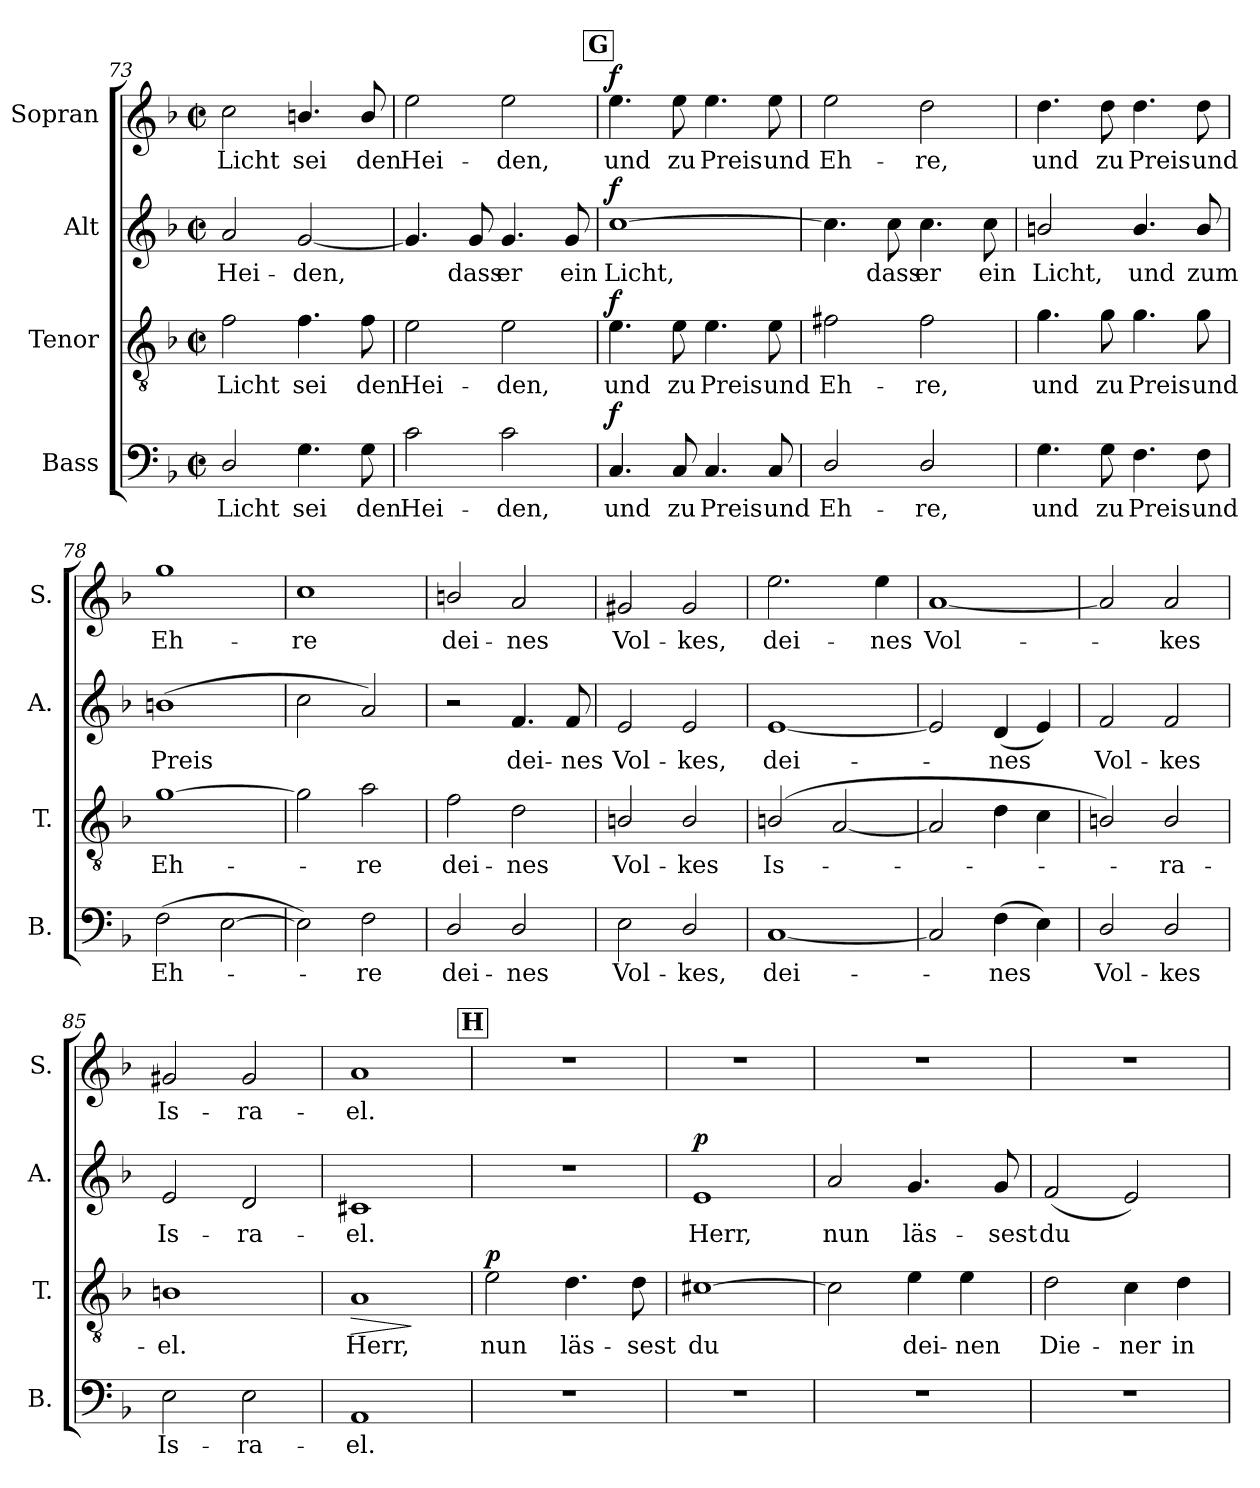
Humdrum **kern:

**kern	**text	**dynam	**kern	**text	**dynam	**kern	**text	**dynam	**kern	**text	**dynam
*part4	*part4	*part4	*part3	*part3	*part3	*part2	*part2	*part2	*part1	*part1	*part1
*staff4	*staff4	*staff4	*staff3	*staff3	*staff3	*staff2	*staff2	*staff2	*staff1	*staff1	*staff1
*I"Bass	*	*	*I"Tenor	*	*	*I"Alt	*	*	*I"Sopran	*	*
*I'B.	*	*	*I'T.	*	*	*I'A.	*	*	*I'S.	*	*
*clefF4	*	*	*clefGv2	*	*	*clefG2	*	*	*clefG2	*	*
*ITrd1c2	*	*	*ITrd1c2	*	*	*ITrd1c2	*	*	*ITrd1c2	*	*
*k[b-e-a-]	*	*	*k[b-e-a-]	*	*	*k[b-e-a-]	*	*	*k[b-e-a-]	*	*
*M2/2	*	*	*M2/2	*	*	*M2/2	*	*	*M2/2	*	*
*met(c|)	*	*	*met(c|)	*	*	*met(c|)	*	*	*met(c|)	*	*
=73	=73	=73	=73	=73	=73	=73	=73	=73	=73	=73	=73
!	!LO:LY:b	!	!	!LO:LY:b	!	!	!LO:LY:b	!	!	!LO:LY:b	!
2C/	Licht	.	2e-\	Licht	.	2g/	Hei-	.	2b-\	Licht	.
!	!LO:LY:b	!	!	!LO:LY:b	!	!	!LO:LY:b	!	!	!LO:LY:b	!
4.F\	sei	.	4.e-\	sei	.	[2f/	-den,	.	4.an/	sei	.
!	!LO:LY:b	!	!	!LO:LY:b	!	!	!	!	!	!LO:LY:b	!
8F\	den	.	8e-\	den	.	.	.	.	8a/	den	.
=74	=74	=74	=74	=74	=74	=74	=74	=74	=74	=74	=74
!	!LO:LY:b	!	!	!LO:LY:b	!	!	!	!	!	!LO:LY:b	!
2B-\	Hei-	.	2d\	Hei-	.	4.f/]	.	.	2dd\	Hei-	.
!	!	!	!	!	!	!	!LO:LY:b	!	!	!	!
.	.	.	.	.	.	8f/	dass	.	.	.	.
!	!LO:LY:b	!	!	!LO:LY:b	!	!	!LO:LY:b	!	!	!LO:LY:b	!
2B-\	-den,	.	2d\	-den,	.	4.f/	er	.	2dd\	-den,	.
!	!	!	!	!	!	!	!LO:LY:b	!	!	!	!
.	.	.	.	.	.	8f/	ein	.	.	.	.
!!LO:REH:place=s1:a:B:fs=14:t=G
=75	=75	=75	=75	=75	=75	=75	=75	=75	=75	=75	=75
!	!LO:LY:b	!LO:DY:a	!	!LO:LY:b	!LO:DY:a	!	!LO:LY:b	!LO:DY:a	!	!LO:LY:b	!LO:DY:a
4.BB-/	und	f	4.d\	und	f	[1b-	Licht,	f	4.dd\	und	f
!	!LO:LY:b	!	!	!LO:LY:b	!	!	!	!	!	!LO:LY:b	!
8BB-/	zu	.	8d\	zu	.	.	.	.	8dd\	zu	.
!	!LO:LY:b	!	!	!LO:LY:b	!	!	!	!	!	!LO:LY:b	!
4.BB-/	Preis	.	4.d\	Preis	.	.	.	.	4.dd\	Preis	.
!	!LO:LY:b	!	!	!LO:LY:b	!	!	!	!	!	!LO:LY:b	!
8BB-/	und	.	8d\	und	.	.	.	.	8dd\	und	.
!!LO:LB:g=z
=76	=76	=76	=76	=76	=76	=76	=76	=76	=76	=76	=76
!	!LO:LY:b	!	!	!LO:LY:b	!	!	!	!	!	!LO:LY:b	!
2C/	Eh-	.	2en\	Eh-	.	4.b-\]	.	.	2dd\	Eh-	.
!	!	!	!	!	!	!	!LO:LY:b	!	!	!	!
.	.	.	.	.	.	8b-\	dass	.	.	.	.
!	!LO:LY:b	!	!	!LO:LY:b	!	!	!LO:LY:b	!	!	!LO:LY:b	!
2C/	-re,	.	2e\	-re,	.	4.b-\	er	.	2cc\	-re,	.
!	!	!	!	!	!	!	!LO:LY:b	!	!	!	!
.	.	.	.	.	.	8b-\	ein	.	.	.	.
=77	=77	=77	=77	=77	=77	=77	=77	=77	=77	=77	=77
!	!LO:LY:b	!	!	!LO:LY:b	!	!	!LO:LY:b	!	!	!LO:LY:b	!
4.F\	und	.	4.f\	und	.	2an/	Licht,	.	4.cc\	und	.
!	!LO:LY:b	!	!	!LO:LY:b	!	!	!	!	!	!LO:LY:b	!
8F\	zu	.	8f\	zu	.	.	.	.	8cc\	zu	.
!	!LO:LY:b	!	!	!LO:LY:b	!	!	!LO:LY:b	!	!	!LO:LY:b	!
4.E-\	Preis	.	4.f\	Preis	.	4.a/	und	.	4.cc\	Preis	.
!	!LO:LY:b	!	!	!LO:LY:b	!	!	!LO:LY:b	!	!	!LO:LY:b	!
8E-\	und	.	8f\	und	.	8a/	zum	.	8cc\	und	.
=78	=78	=78	=78	=78	=78	=78	=78	=78	=78	=78	=78
!	!LO:LY:b	!	!	!LO:LY:b	!	!	!LO:LY:b	!	!	!LO:LY:b	!
(>2E-\	Eh-	.	[1f	Eh-	.	(>1an	Preis	.	1ff	Eh-	.
[2D\	.	.	.	.	.	.	.	.	.	.	.
=79	=79	=79	=79	=79	=79	=79	=79	=79	=79	=79	=79
!	!	!	!	!	!	!	!	!	!	!LO:LY:b	!
2D\])	.	.	2f\]	.	.	2b-\	.	.	1b-	-re	.
!	!LO:LY:b	!	!	!LO:LY:b	!	!	!	!	!	!	!
2E-\	-re	.	2g\	-re	.	2g/)	.	.	.	.	.
=80	=80	=80	=80	=80	=80	=80	=80	=80	=80	=80	=80
!	!LO:LY:b	!	!	!LO:LY:b	!	!	!	!	!	!LO:LY:b	!
2C/	dei-	.	2e-\	dei-	.	2r	.	.	2an/	dei-	.
!	!LO:LY:b	!	!	!LO:LY:b	!	!	!LO:LY:b	!	!	!LO:LY:b	!
2C/	-nes	.	2c\	-nes	.	4.e-/	dei-	.	2g/	-nes	.
!	!	!	!	!	!	!	!LO:LY:b	!	!	!	!
.	.	.	.	.	.	8e-/	-nes	.	.	.	.
=81	=81	=81	=81	=81	=81	=81	=81	=81	=81	=81	=81
!	!LO:LY:b	!	!	!LO:LY:b	!	!	!LO:LY:b	!	!	!LO:LY:b	!
2D\	Vol-	.	2An/	Vol-	.	2d/	Vol-	.	2f#X/	Vol-	.
!	!LO:LY:b	!	!	!LO:LY:b	!	!	!LO:LY:b	!	!	!LO:LY:b	!
2C/	-kes,	.	2A/	-kes	.	2d/	-kes,	.	2f#/	-kes,	.
!!LO:LB:g=z
=82	=82	=82	=82	=82	=82	=82	=82	=82	=82	=82	=82
!	!LO:LY:b	!	!	!LO:LY:b	!	!	!LO:LY:b	!	!	!LO:LY:b	!
[1BB-	dei-	.	(>2An/	Is-	.	[1d	dei-	.	2.dd\	dei-	.
.	.	.	[2G/	.	.	.	.	.	.	.	.
!	!	!	!	!	!	!	!	!	!	!LO:LY:b	!
.	.	.	.	.	.	.	.	.	4dd\	-nes	.
=83	=83	=83	=83	=83	=83	=83	=83	=83	=83	=83	=83
!	!	!	!	!	!	!	!	!	!	!LO:LY:b	!
2BB-/]	.	.	2G/]	.	.	2d/]	.	.	[1g	Vol-	.
!	!LO:LY:b	!	!	!	!	!	!LO:LY:b	!	!	!	!
(>4E-\	-nes	.	4c\	.	.	(<4c/	-nes	.	.	.	.
4D\)	.	.	4B-\	.	.	4d/)	.	.	.	.	.
=84	=84	=84	=84	=84	=84	=84	=84	=84	=84	=84	=84
!	!LO:LY:b	!	!	!	!	!	!LO:LY:b	!	!	!	!
2C/	Vol-	.	2An/)	.	.	2e-/	Vol-	.	2g/]	.	.
!	!LO:LY:b	!	!	!LO:LY:b	!	!	!LO:LY:b	!	!	!LO:LY:b	!
2C/	-kes	.	2A/	-ra-	.	2e-/	-kes	.	2g/	-kes	.
=85	=85	=85	=85	=85	=85	=85	=85	=85	=85	=85	=85
!	!LO:LY:b	!	!	!LO:LY:b	!	!	!LO:LY:b	!	!	!LO:LY:b	!
2D\	Is-	.	1An	-el.	.	2d/	Is-	.	2f#X/	Is-	.
!	!LO:LY:b	!	!	!	!	!	!LO:LY:b	!	!	!LO:LY:b	!
2D\	-ra-	.	.	.	.	2c/	-ra-	.	2f#/	-ra-	.
=86	=86	=86	=86	=86	=86	=86	=86	=86	=86	=86	=86
!	!LO:LY:b	!	!	!LO:LY:b	!LO:HP:b	!	!LO:LY:b	!	!	!LO:LY:b	!
1GG	-el.	.	1G	Herr,	>	1Bn	-el.	.	1g	-el.	.
.	.	.	.	.	]	.	.	.	.	.	.
!!LO:REH:place=s1:a:B:fs=14:t=H
=87	=87	=87	=87	=87	=87	=87	=87	=87	=87	=87	=87
!	!	!	!	!LO:LY:b	!LO:DY:a	!	!	!	!	!	!
1r	.	.	2d\	nun	p	1r	.	.	1r	.	.
!	!	!	!	!LO:LY:b	!	!	!	!	!	!	!
.	.	.	4.c\	läs-	.	.	.	.	.	.	.
!	!	!	!	!LO:LY:b	!	!	!	!	!	!	!
.	.	.	8c\	-sest	.	.	.	.	.	.	.
=88	=88	=88	=88	=88	=88	=88	=88	=88	=88	=88	=88
!	!	!	!	!LO:LY:b	!	!	!LO:LY:b	!LO:DY:a	!	!	!
1r	.	.	[1Bn	du	.	1d	Herr,	p	1r	.	.
!!LO:PB:g=z
=89	=89	=89	=89	=89	=89	=89	=89	=89	=89	=89	=89
!	!	!	!	!	!	!	!LO:LY:b	!	!	!	!
1r	.	.	2B\]	.	.	2g/	nun	.	1r	.	.
!	!	!	!	!LO:LY:b	!	!	!LO:LY:b	!	!	!	!
.	.	.	4d\	dei-	.	4.f/	läs-	.	.	.	.
!	!	!	!	!LO:LY:b	!	!	!	!	!	!	!
.	.	.	4d\	-nen	.	.	.	.	.	.	.
!	!	!	!	!	!	!	!LO:LY:b	!	!	!	!
.	.	.	.	.	.	8f/	-sest	.	.	.	.
=90	=90	=90	=90	=90	=90	=90	=90	=90	=90	=90	=90
!	!	!	!	!LO:LY:b	!	!	!LO:LY:b	!	!	!	!
1r	.	.	2c\	Die-	.	(<2e-/	du	.	1r	.	.
!	!	!	!	!LO:LY:b	!	!	!	!	!	!	!
.	.	.	4B-\	-ner	.	2d/)	.	.	.	.	.
!	!	!	!	!LO:LY:b	!	!	!	!	!	!	!
.	.	.	4c\	in	.	.	.	.	.	.	.
=	=	=	=	=	=	=	=	=	=	=	=
*-	*-	*-	*-	*-	*-	*-	*-	*-	*-	*-	*-
